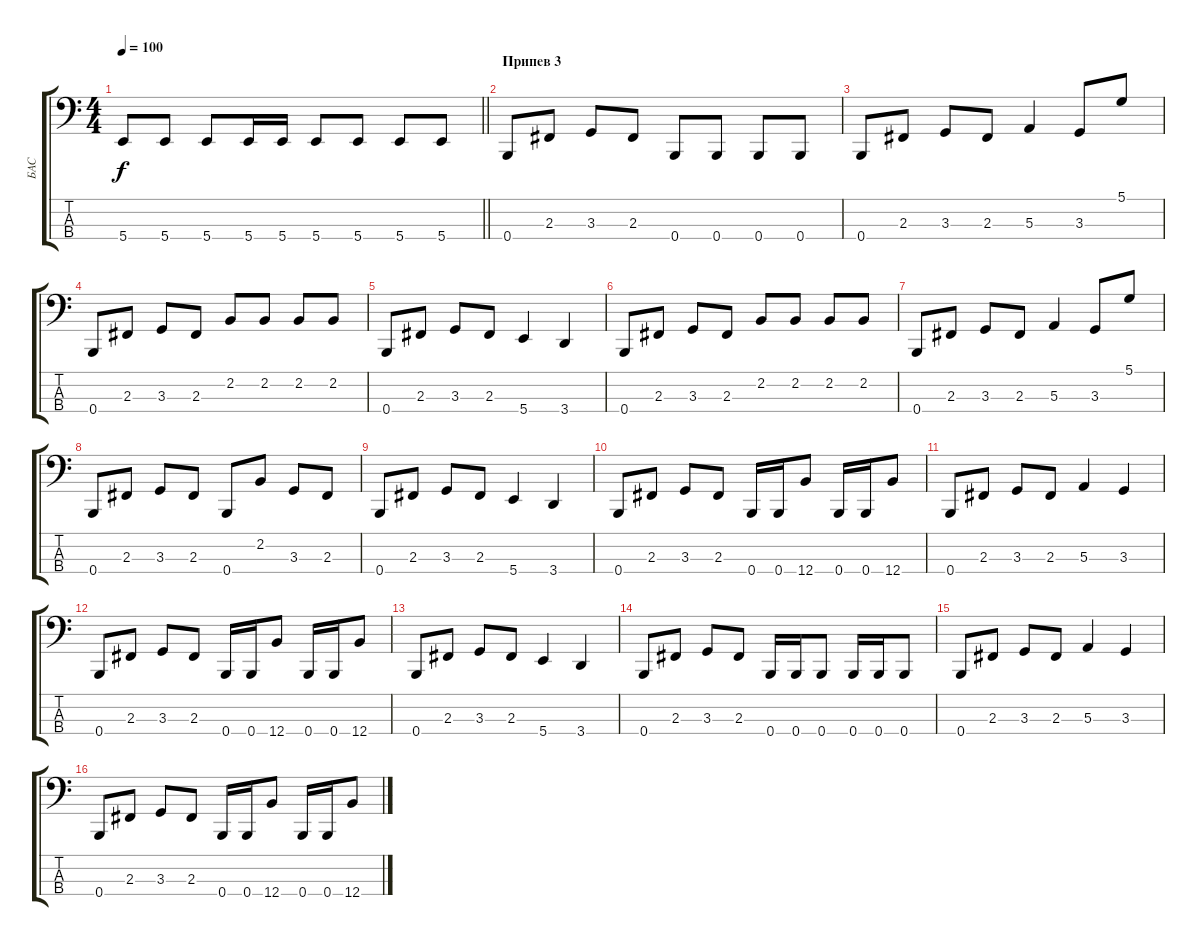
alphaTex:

\track ("БАС" "БАС") {instrument electricbassfinger}
\staff {score tabs}
\tuning (D2 A1 E1 B0) {hide}
\ts (4 4)
\tempo 100
\clef f4
\barLineRight lightlight
\ks c
5.4.8{dy f} 5.4.8 5.4.8 5.4.16 5.4.16 5.4.8 5.4.8 5.4.8 5.4.8 |
\section ("" "Припев 3")
0.4.8 2.3.8 3.3.8 2.3.8 0.4.8 0.4.8 0.4.8 0.4.8 |
0.4.8 2.3.8 3.3.8 2.3.8 5.3.4 3.3.8 5.1.8 |
0.4.8 2.3.8 3.3.8 2.3.8 2.2.8 2.2.8 2.2.8 2.2.8 |
0.4.8 2.3.8 3.3.8 2.3.8 5.4.4 3.4.4 |
0.4.8 2.3.8 3.3.8 2.3.8 2.2.8 2.2.8 2.2.8 2.2.8 |
0.4.8 2.3.8 3.3.8 2.3.8 5.3.4 3.3.8 5.1.8 |
0.4.8 2.3.8 3.3.8 2.3.8 0.4.8 2.2.8 3.3.8 2.3.8 |
0.4.8 2.3.8 3.3.8 2.3.8 5.4.4 3.4.4 |
0.4.8 2.3.8 3.3.8 2.3.8 0.4.16 0.4.16 12.4.8 0.4.16 0.4.16 12.4.8 |
0.4.8 2.3.8 3.3.8 2.3.8 5.3.4 3.3.4 |
0.4.8 2.3.8 3.3.8 2.3.8 0.4.16 0.4.16 12.4.8 0.4.16 0.4.16 12.4.8 |
0.4.8 2.3.8 3.3.8 2.3.8 5.4.4 3.4.4 |
0.4.8 2.3.8 3.3.8 2.3.8 0.4.16 0.4.16 0.4.8 0.4.16 0.4.16 0.4.8 |
0.4.8 2.3.8 3.3.8 2.3.8 5.3.4 3.3.4 |
0.4.8 2.3.8 3.3.8 2.3.8 0.4.16 0.4.16 12.4.8 0.4.16 0.4.16 12.4.8
